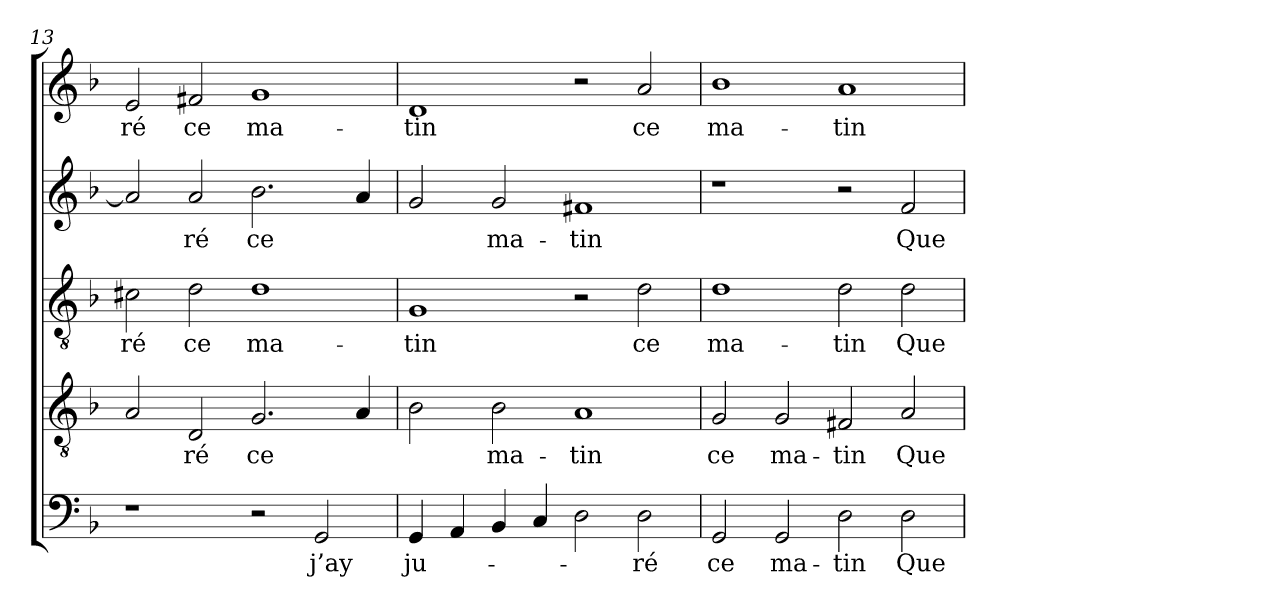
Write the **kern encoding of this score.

**kern	**text	**kern	**text	**kern	**text	**kern	**text	**kern	**text
*part5	*part5	*part4	*part4	*part3	*part3	*part2	*part2	*part1	*part1
*staff5	*staff5	*staff4	*staff4	*staff3	*staff3	*staff2	*staff2	*staff1	*staff1
*clefF4	*	*clefGv2	*	*clefGv2	*	*clefG2	*	*clefG2	*
*k[b-]	*	*k[b-]	*	*k[b-]	*	*k[b-]	*	*k[b-]	*
=13	=13	=13	=13	=13	=13	=13	=13	=13	=13
1r	.	2A	.	2c#X	-ré	2a]	.	2e	-ré
.	.	2D	-ré	2d	ce	2a	-ré	2f#X	ce
2r	.	2.G	ce	1d	ma-	2.b-	ce	1g	ma-
2GG	j’ay	.	.	.	.	.	.	.	.
.	.	4A	.	.	.	4a	.	.	.
=14	=14	=14	=14	=14	=14	=14	=14	=14	=14
4GG	ju-	2B-	.	1G	-tin	2g	.	1d	-tin
4AA	.	.	.	.	.	.	.	.	.
4BB-	.	2B-	ma-	.	.	2g	ma-	.	.
4C	.	.	.	.	.	.	.	.	.
2D	.	1A	-tin	2r	.	1f#X	-tin	2r	.
2D	-ré	.	.	2d	ce	.	.	2a	ce
!!LO:LB:g=z
=15	=15	=15	=15	=15	=15	=15	=15	=15	=15
2GG	ce	2G	ce	1d	ma-	1r	.	1b-	ma-
2GG	ma-	2G	ma-	.	.	.	.	.	.
2D	-tin	2F#X	-tin	2d	-tin	2r	.	1a	-tin
2D	Que	2A	Que	2d	Que	2f	Que	.	.
=	=	=	=	=	=	=	=	=	=
*-	*-	*-	*-	*-	*-	*-	*-	*-	*-
